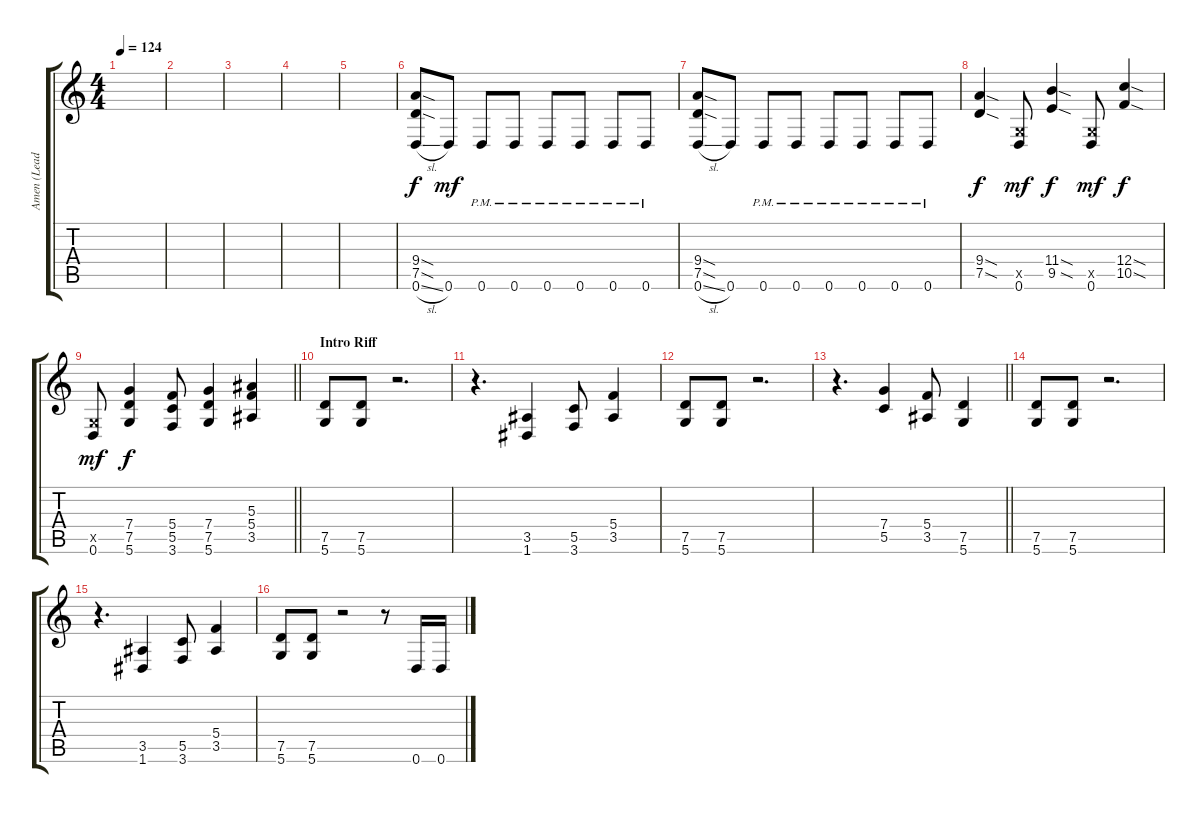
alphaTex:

\track ("Amen (Lead)" "Amen (Lead") {instrument distortionguitar}
\staff {score tabs}
\tuning (D4 A3 F3 C3 G2 D2) {hide}
\ts (4 4)
\tempo 124
\clef g2
\ks c
|
|
|
|
|
(9.4{sod} 7.5{sod} 0.6{sl}).8 0.6.8{dy mf} 0.6{pm}.8 0.6{pm}.8 0.6{pm}.8 0.6{pm}.8 0.6{pm}.8 0.6{pm}.8 |
(9.4{sod} 7.5{sod} 0.6{sl}).8 0.6.8 0.6{pm}.8 0.6{pm}.8 0.6{pm}.8 0.6{pm}.8 0.6{pm}.8 0.6{pm}.8 |
(9.4{sod} 7.5{sod}).4{dy f} (0.5{x} 0.6).8{dy mf} (11.4{sod} 9.5{sod}).4{dy f} (0.5{x} 0.6).8{dy mf} (12.4{sod} 10.5{sod}).4{dy f} |
\barLineRight lightlight
(0.5{x} 0.6).8{dy mf} (7.4 7.5 5.6).4{dy f} (5.4 5.5 3.6).8 (7.4 7.5 5.6).4 (5.3 5.4 3.5).4 |
\section ("" "Intro Riff")
(7.5 5.6).8 (7.5 5.6).8 r.2{d} |
r.4{d} (3.5 1.6).4 (5.5 3.6).8 (5.4 3.5).4 |
(7.5 5.6).8 (7.5 5.6).8 r.2{d} |
\barLineRight lightlight
r.4{d} (7.4 5.5).4 (5.4 3.5).8 (7.5 5.6).4 |
(7.5 5.6).8 (7.5 5.6).8 r.2{d} |
r.4{d} (3.5 1.6).4 (5.5 3.6).8 (5.4 3.5).4 |
(7.5 5.6).8 (7.5 5.6).8 r.2 r.8 0.6.16 0.6.16
